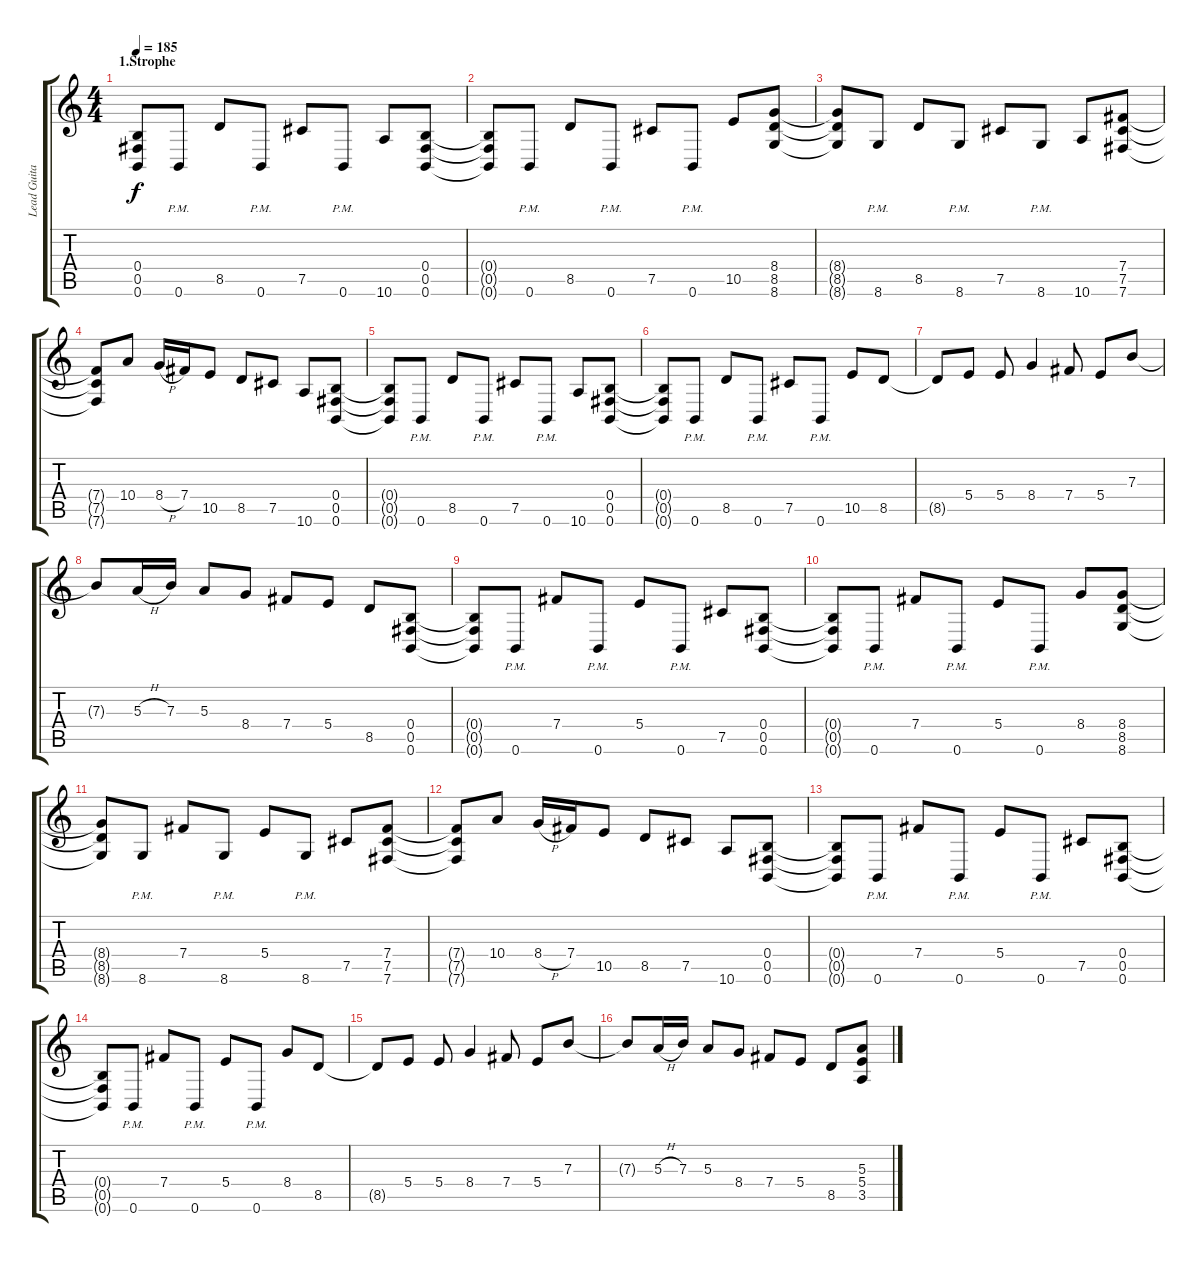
\track ("Lead Guitar - Jona" "Lead Guita") {instrument distortionguitar}
\staff {score tabs}
\tuning (Db4 Ab3 E3 B2 Gb2 B1) {hide}
\ts (4 4)
\section ("" "1.Strophe")
\tempo 185
\clef g2
\ks c
(0.4 0.5 0.6).8{dy f} 0.6{pm}.8 8.5.8 0.6{pm}.8 7.5.8 0.6{pm}.8 10.6.8 (0.4 0.5 0.6).8 |
(0.4{t} 0.5{t} 0.6{t}).8 0.6{pm}.8 8.5.8 0.6{pm}.8 7.5.8 0.6{pm}.8 10.5.8 (8.4 8.5 8.6).8 |
(8.4{t} 8.5{t} 8.6{t}).8 8.6{pm}.8 8.5.8 8.6{pm}.8 7.5.8 8.6{pm}.8 10.6.8 (7.4 7.5 7.6).8 |
(7.4{t} 7.5{t} 7.6{t}).8 10.4.8 8.4{h}.16 7.4.16 10.5.8 8.5.8 7.5.8 10.6.8 (0.4 0.5 0.6).8 |
(0.4{t} 0.5{t} 0.6{t}).8 0.6{pm}.8 8.5.8 0.6{pm}.8 7.5.8 0.6{pm}.8 10.6.8 (0.4 0.5 0.6).8 |
(0.4{t} 0.5{t} 0.6{t}).8 0.6{pm}.8 8.5.8 0.6{pm}.8 7.5.8 0.6{pm}.8 10.5.8 8.5.8 |
8.5{t}.8 5.4.8 5.4.8 8.4.4 7.4.8 5.4.8 7.3.8 |
7.3{t}.8 5.3{h}.16 7.3.16 5.3.8 8.4.8 7.4.8 5.4.8 8.5.8 (0.4 0.5 0.6).8 |
(0.4{t} 0.5{t} 0.6{t}).8 0.6{pm}.8 7.4.8 0.6{pm}.8 5.4.8 0.6{pm}.8 7.5.8 (0.4 0.5 0.6).8 |
(0.4{t} 0.5{t} 0.6{t}).8 0.6{pm}.8 7.4.8 0.6{pm}.8 5.4.8 0.6{pm}.8 8.4.8 (8.4 8.5 8.6).8 |
(8.4{t} 8.5{t} 8.6{t}).8 8.6{pm}.8 7.4.8 8.6{pm}.8 5.4.8 8.6{pm}.8 7.5.8 (7.4 7.5 7.6).8 |
(7.4{t} 7.5{t} 7.6{t}).8 10.4.8 8.4{h}.16 7.4.16 10.5.8 8.5.8 7.5.8 10.6.8 (0.4 0.5 0.6).8 |
(0.4{t} 0.5{t} 0.6{t}).8 0.6{pm}.8 7.4.8 0.6{pm}.8 5.4.8 0.6{pm}.8 7.5.8 (0.4 0.5 0.6).8 |
(0.4{t} 0.5{t} 0.6{t}).8 0.6{pm}.8 7.4.8 0.6{pm}.8 5.4.8 0.6{pm}.8 8.4.8 8.5.8 |
8.5{t}.8 5.4.8 5.4.8 8.4.4 7.4.8 5.4.8 7.3.8 |
7.3{t}.8 5.3{h}.16 7.3.16 5.3.8 8.4.8 7.4.8 5.4.8 8.5.8 (5.3 5.4 3.5).8
